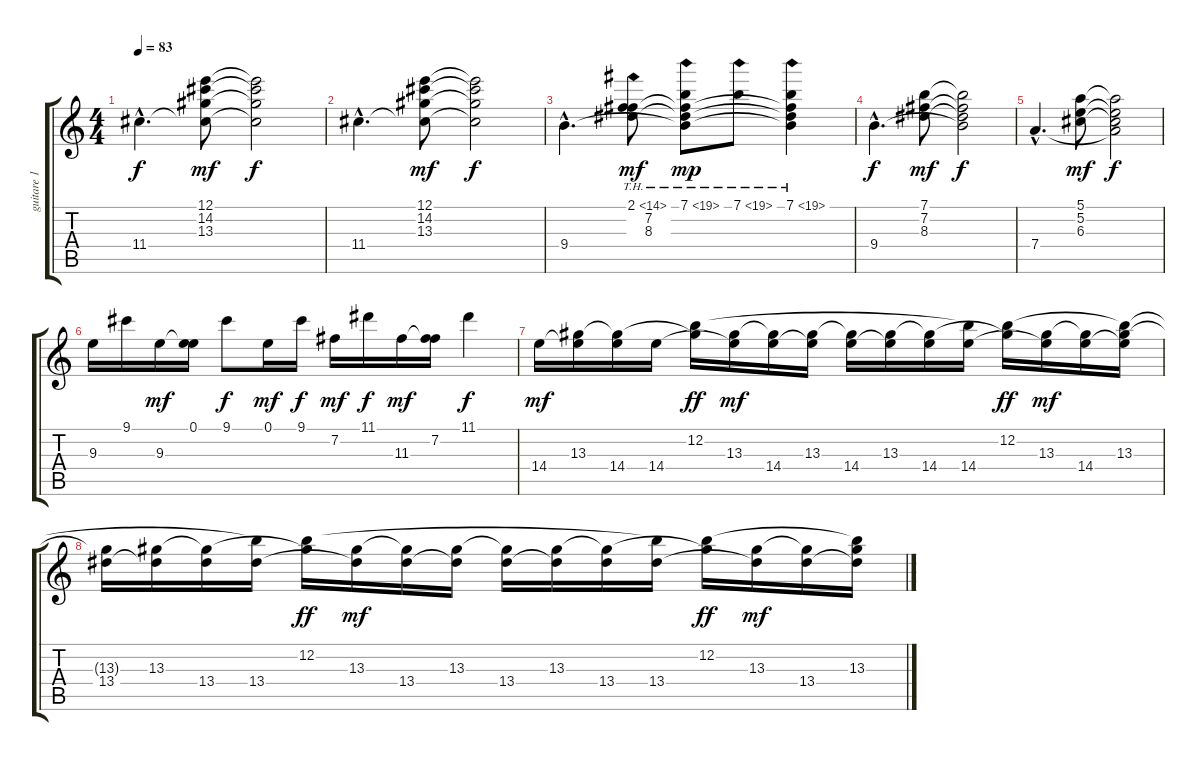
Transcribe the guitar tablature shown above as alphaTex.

\track ("guitare 1 Dr" "guitare 1 ") {instrument electricguitarjazz}
\staff {score tabs}
\tuning (E4 B3 G3 D3 A2 E2) {hide}
\ts (4 4)
\tempo 83
\clef g2
\ks c
11.4{hac}.4{d dy f} (12.1 14.2 13.3 11.4{t}).8{dy mf} (12.1{t} 14.2{t} 13.3{t} 11.4{t}).2{dy f} |
11.4{hac}.4{d} (12.1 14.2 13.3 11.4{t}).8{dy mf} (12.1{t} 14.2{t} 13.3{t} 11.4{t}).2{dy f} |
9.4{hac}.4{d} (2.1{th 12} 7.2 8.3).8{dy mf} (7.1{th 12} 7.2{t} 8.3{t} 9.4{t}).8{dy mp} 7.1{th 12}.8 (7.1{th 12} 7.2{t} 8.3{t} 9.4{t}).4 |
9.4{hac}.4{d dy f} (7.1 7.2 8.3).8{dy mf} (7.1{t} 7.2{t} 8.3{t} 9.4{t}).2{dy f} |
7.4{hac}.4{d} (5.1 5.2 6.3).8{dy mf} (5.1{t} 5.2{t} 6.3{t} 7.4{t}).2{dy f} |
9.3.16 9.1.16 9.3.16{dy mf} (0.1 9.3{t}).16 9.1.8{dy f} 0.1.16{dy mf} 9.1.16{dy f} 7.2.16{dy mf} 11.1.16{dy f} 11.3.16{dy mf} (7.2 11.3{t}).16 11.1.4{dy f} |
14.4.16{dy mf} (13.3 14.4{t}).16 (13.3{t} 14.4).16 14.4.16 (12.2 13.3{t}).16{dy ff} (13.3 14.4{t}).16{dy mf} (13.3{t} 14.4).16 (13.3 14.4{t}).16 (13.3{t} 14.4).16 (13.3 14.4{t}).16 (13.3{t} 14.4).16 (12.2{t} 14.4).16 (12.2 13.3{t}).16{dy ff} (13.3 14.4{t}).16{dy mf} (13.3{t} 14.4).16 (12.2{t} 13.3 14.4{t}).16 |
(13.3{t} 13.4).16 (13.3 13.4{t}).16 (13.3{t} 13.4).16 (12.2{t} 13.4).16 (12.2 13.3{t}).16{dy ff} (13.3 13.4{t}).16{dy mf} (13.3{t} 13.4).16 (13.3 13.4{t}).16 (13.3{t} 13.4).16 (13.3 13.4{t}).16 (13.3{t} 13.4).16 (12.2{t} 13.4).16 (12.2 13.3{t}).16{dy ff} (13.3 13.4{t}).16{dy mf} (13.3{t} 13.4).16 (12.2{t} 13.3 13.4{t}).16
